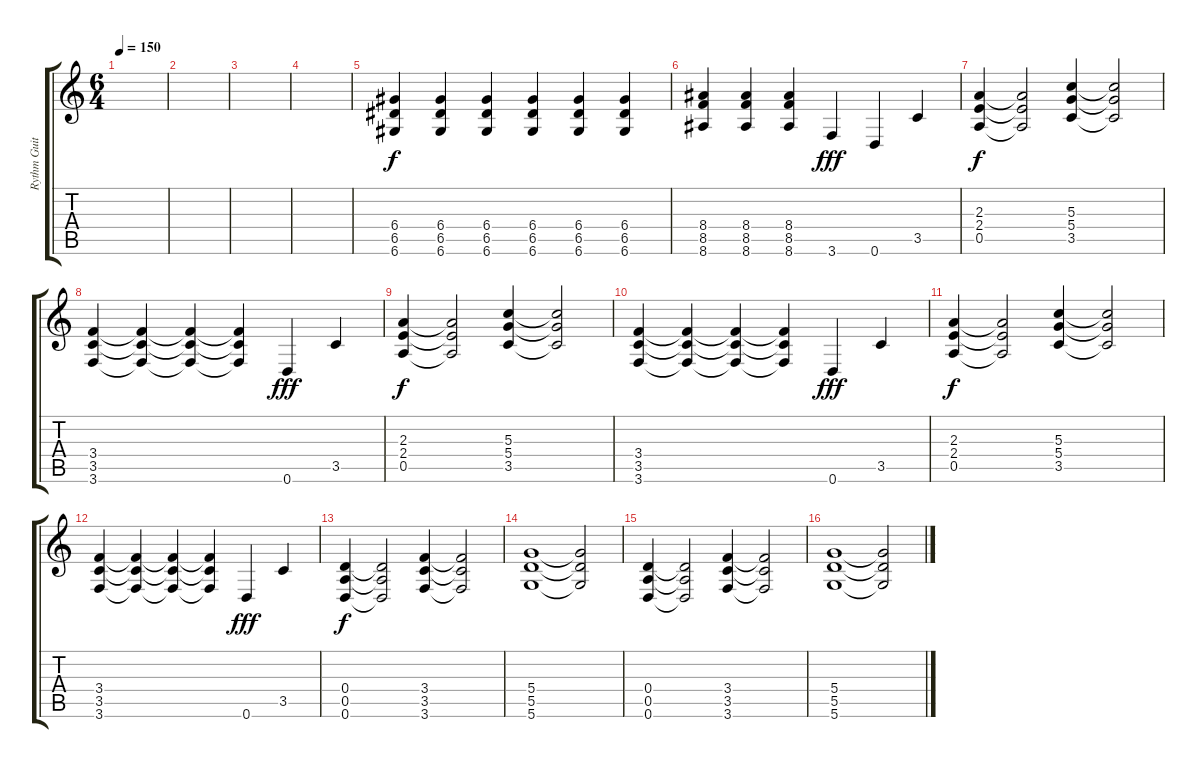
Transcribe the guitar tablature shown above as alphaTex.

\track ("Rythm Guitar Left" "Rythm Guit") {instrument overdrivenguitar}
\staff {score tabs}
\tuning (E4 B3 G3 D3 A2 D2) {hide}
\ts (6 4)
\tempo 150
\clef g2
\ks c
|
|
|
|
(6.4 6.5 6.6).4 (6.4 6.5 6.6).4 (6.4 6.5 6.6).4 (6.4 6.5 6.6).4 (6.4 6.5 6.6).4 (6.4 6.5 6.6).4 |
(8.4 8.5 8.6).4 (8.4 8.5 8.6).4 (8.4 8.5 8.6).4 3.6.4{dy fff} 0.6.4 3.5.4 |
(2.3 2.4 0.5).4{dy f} (2.3{t} 2.4{t} 0.5{t}).2 (5.3 5.4 3.5).4 (5.3{t} 5.4{t} 3.5{t}).2 |
(3.4 3.5 3.6).4 (3.4{t} 3.5{t} 3.6{t}).4 (3.4{t} 3.5{t} 3.6{t}).4 (3.4{t} 3.5{t} 3.6{t}).4 0.6.4{dy fff} 3.5.4 |
(2.3 2.4 0.5).4{dy f} (2.3{t} 2.4{t} 0.5{t}).2 (5.3 5.4 3.5).4 (5.3{t} 5.4{t} 3.5{t}).2 |
(3.4 3.5 3.6).4 (3.4{t} 3.5{t} 3.6{t}).4 (3.4{t} 3.5{t} 3.6{t}).4 (3.4{t} 3.5{t} 3.6{t}).4 0.6.4{dy fff} 3.5.4 |
(2.3 2.4 0.5).4{dy f} (2.3{t} 2.4{t} 0.5{t}).2 (5.3 5.4 3.5).4 (5.3{t} 5.4{t} 3.5{t}).2 |
(3.4 3.5 3.6).4 (3.4{t} 3.5{t} 3.6{t}).4 (3.4{t} 3.5{t} 3.6{t}).4 (3.4{t} 3.5{t} 3.6{t}).4 0.6.4{dy fff} 3.5.4 |
(0.4 0.5 0.6).4{dy f} (0.4{t} 0.5{t} 0.6{t}).2 (3.4 3.5 3.6).4 (3.4{t} 3.5{t} 3.6{t}).2 |
(5.4 5.5 5.6).1 (5.4{t} 5.5{t} 5.6{t}).2 |
(0.4 0.5 0.6).4 (0.4{t} 0.5{t} 0.6{t}).2 (3.4 3.5 3.6).4 (3.4{t} 3.5{t} 3.6{t}).2 |
(5.4 5.5 5.6).1 (5.4{t} 5.5{t} 5.6{t}).2
